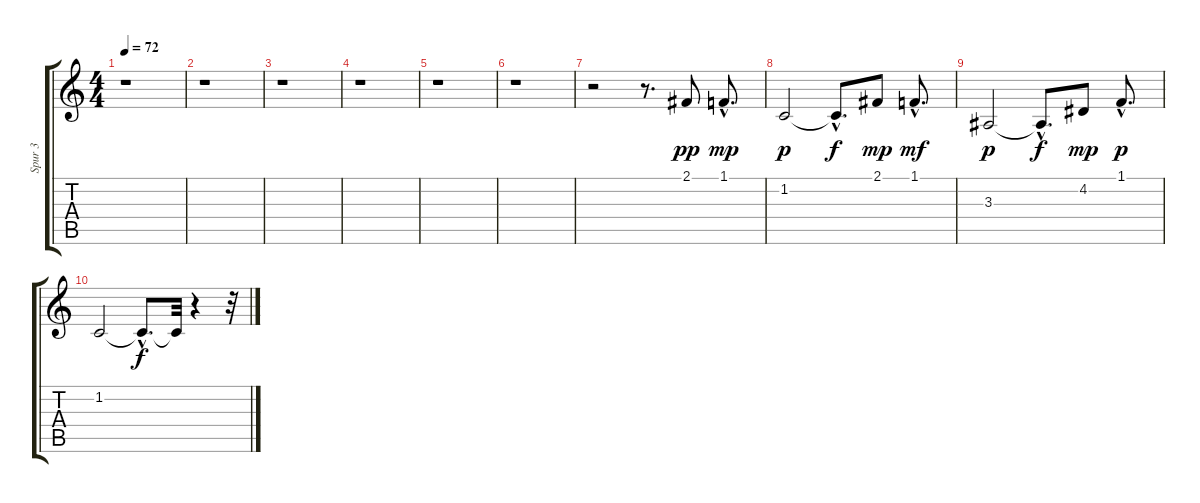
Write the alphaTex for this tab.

\track ("Spur 3" "Spur 3") {instrument acousticgrandpiano}
\staff {score tabs}
\tuning (E4 B3 G3 D3 A2 E2) {hide}
\ts (4 4)
\tempo 72
\clef g2
\ks c
r.1{dy f} |
r.1 |
r.1 |
r.1 |
r.1 |
r.1 |
r.2 r.8{d} 2.1.8{dy pp} 1.1{hac}.8{d dy mp} |
1.2.2{dy p} 1.2{hac t}.8{d dy f} 2.1.8{dy mp} 1.1{hac}.8{d dy mf} |
3.3.2{dy p} 3.3{hac t}.8{d dy f} 4.2.8{dy mp} 1.1{hac}.8{d dy p} |
1.2.2 1.2{hac t}.8{d dy f} 1.2{t}.32 r.4 r.32
